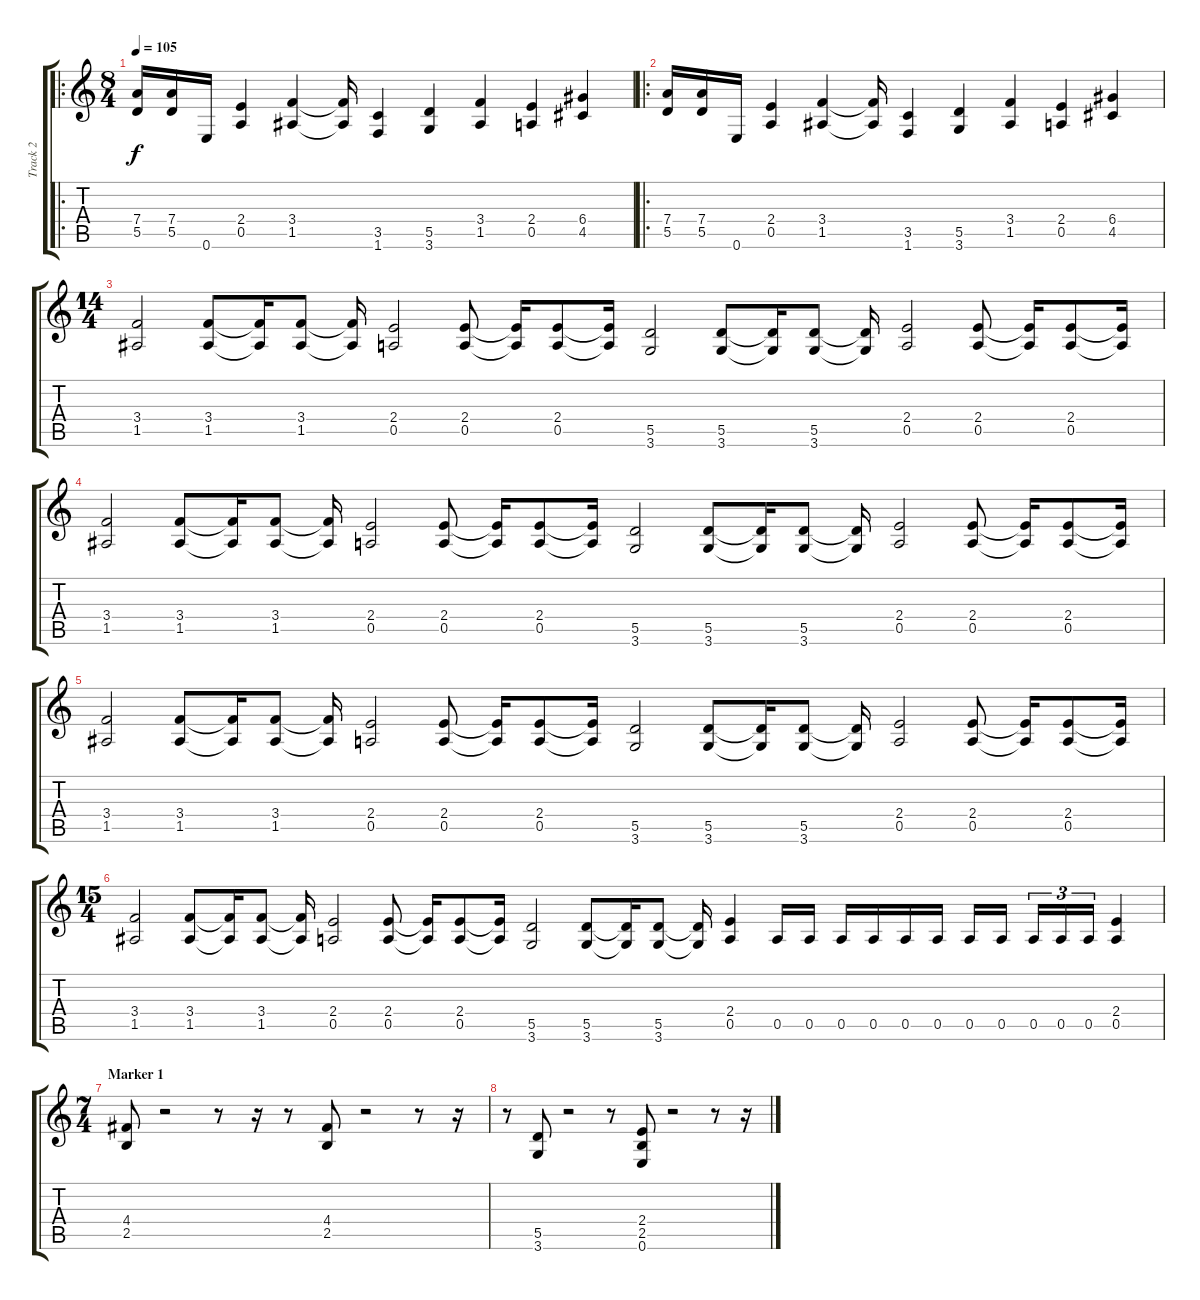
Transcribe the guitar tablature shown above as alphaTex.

\track ("Track 2" "Track 2") {instrument distortionguitar}
\staff {score tabs}
\tuning (E4 B3 G3 D3 A2 E2) {hide}
\ro
\ts (8 4)
\tempo 105
\clef g2
\ks c
(7.4 5.5).16{dy f} (7.4 5.5).16 0.6.16 (2.4 0.5).4 (3.4 1.5).4 (3.4{t} 1.5{t}).16 (3.5 1.6).4 (5.5 3.6).4 (3.4 1.5).4 (2.4 0.5).4 (6.4 4.5).4 |
\ro
(7.4 5.5).16 (7.4 5.5).16 0.6.16 (2.4 0.5).4 (3.4 1.5).4 (3.4{t} 1.5{t}).16 (3.5 1.6).4 (5.5 3.6).4 (3.4 1.5).4 (2.4 0.5).4 (6.4 4.5).4 |
\ts (14 4)
(3.4 1.5).2 (3.4 1.5).8 (3.4{t} 1.5{t}).16 (3.4 1.5).8 (3.4{t} 1.5{t}).16 (2.4 0.5).2 (2.4 0.5).8 (2.4{t} 0.5{t}).16 (2.4 0.5).8 (2.4{t} 0.5{t}).16 (5.5 3.6).2 (5.5 3.6).8 (5.5{t} 3.6{t}).16 (5.5 3.6).8 (5.5{t} 3.6{t}).16 (2.4 0.5).2 (2.4 0.5).8 (2.4{t} 0.5{t}).16 (2.4 0.5).8 (2.4{t} 0.5{t}).16 |
(3.4 1.5).2 (3.4 1.5).8 (3.4{t} 1.5{t}).16 (3.4 1.5).8 (3.4{t} 1.5{t}).16 (2.4 0.5).2 (2.4 0.5).8 (2.4{t} 0.5{t}).16 (2.4 0.5).8 (2.4{t} 0.5{t}).16 (5.5 3.6).2 (5.5 3.6).8 (5.5{t} 3.6{t}).16 (5.5 3.6).8 (5.5{t} 3.6{t}).16 (2.4 0.5).2 (2.4 0.5).8 (2.4{t} 0.5{t}).16 (2.4 0.5).8 (2.4{t} 0.5{t}).16 |
(3.4 1.5).2 (3.4 1.5).8 (3.4{t} 1.5{t}).16 (3.4 1.5).8 (3.4{t} 1.5{t}).16 (2.4 0.5).2 (2.4 0.5).8 (2.4{t} 0.5{t}).16 (2.4 0.5).8 (2.4{t} 0.5{t}).16 (5.5 3.6).2 (5.5 3.6).8 (5.5{t} 3.6{t}).16 (5.5 3.6).8 (5.5{t} 3.6{t}).16 (2.4 0.5).2 (2.4 0.5).8 (2.4{t} 0.5{t}).16 (2.4 0.5).8 (2.4{t} 0.5{t}).16 |
\ts (15 4)
(3.4 1.5).2 (3.4 1.5).8 (3.4{t} 1.5{t}).16 (3.4 1.5).8 (3.4{t} 1.5{t}).16 (2.4 0.5).2 (2.4 0.5).8 (2.4{t} 0.5{t}).16 (2.4 0.5).8 (2.4{t} 0.5{t}).16 (5.5 3.6).2 (5.5 3.6).8 (5.5{t} 3.6{t}).16 (5.5 3.6).8 (5.5{t} 3.6{t}).16 (2.4 0.5).4 0.5.16 0.5.16 0.5.16 0.5.16 0.5.16 0.5.16 0.5.16 0.5.16 0.5.16{tu (3 2)} 0.5.16{tu (3 2)} 0.5.16{tu (3 2)} (2.4 0.5).4 |
\ts (7 4)
\section ("" "Marker 1")
(4.4 2.5).8 r.2 r.8 r.16 r.8 (4.4 2.5).8 r.2 r.8 r.16 |
r.8 (5.5 3.6).8 r.2 r.8 (2.4 2.5 0.6).8 r.2 r.8 r.16
